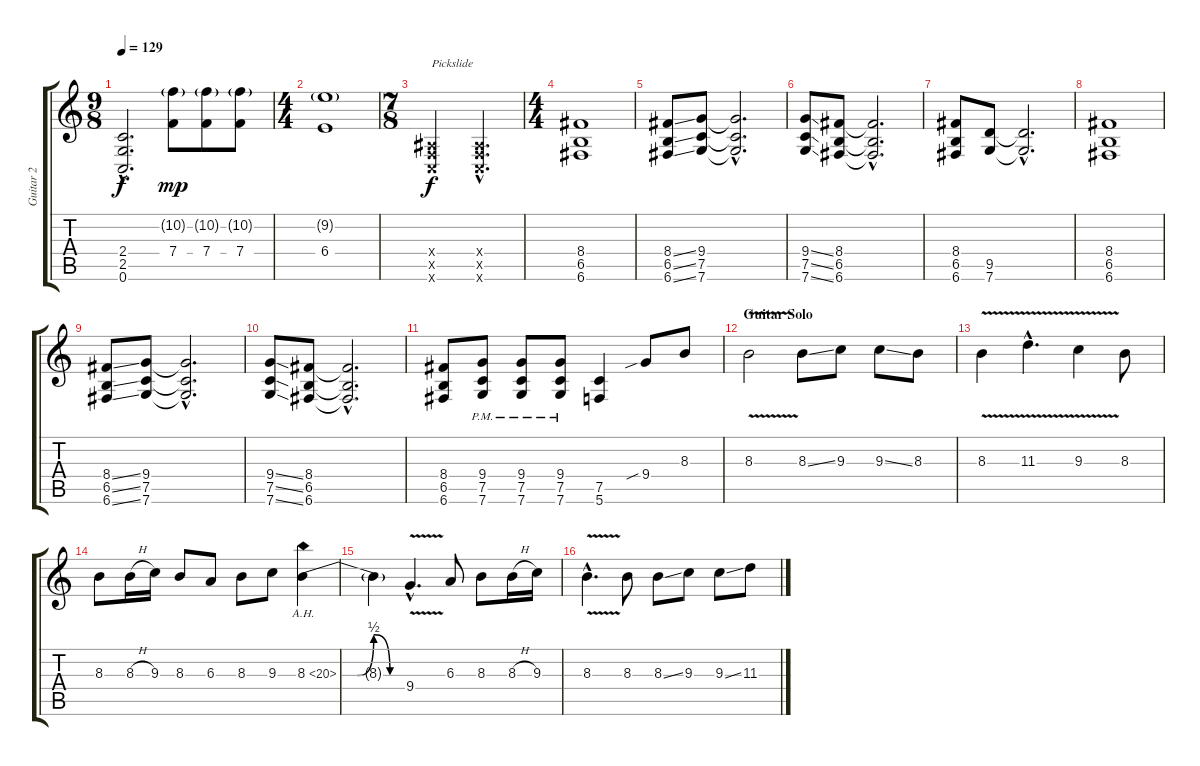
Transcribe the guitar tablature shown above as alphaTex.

\track ("Guitar 2" "Guitar 2") {instrument distortionguitar}
\staff {score tabs}
\tuning (C4 G3 Eb3 Bb2 F2 C2) {hide}
\ts (9 8)
\tempo 129
\clef g2
\ks c
(2.4{hac t} 2.5{hac t} 0.6{hac t}).2{d dy f} (10.2{g} 7.4).8{dy mp} (10.2{g} 7.4).8 (10.2{g} 7.4).8 |
\ts (4 4)
(9.2{g} 6.4).1 |
\ts (7 8)
(0.4{x} 0.5{x} 0.6{x}).2{txt "Pickslide" dy f} (0.4{hac x} 0.5{hac x} 0.6{hac x}).4{d} |
\ts (4 4)
\section ("" "")
(8.4 6.5 6.6).1 |
(8.4{ss} 6.5{ss} 6.6{ss}).8 (9.4 7.5 7.6).8 (9.4{hac t} 7.5{hac t} 7.6{hac t}).2{d} |
(9.4{ss} 7.5{ss} 7.6{ss}).8 (8.4 6.5 6.6).8 (8.4{hac t} 6.5{hac t} 6.6{hac t}).2{d} |
(8.4 6.5 6.6).8 (9.5 7.6).8 (9.5{hac t} 7.6{hac t}).2{d} |
(8.4 6.5 6.6).1 |
(8.4{ss} 6.5{ss} 6.6{ss}).8 (9.4 7.5 7.6).8 (9.4{hac t} 7.5{hac t} 7.6{hac t}).2{d} |
(9.4{ss} 7.5{ss} 7.6{ss}).8 (8.4 6.5 6.6).8 (8.4{hac t} 6.5{hac t} 6.6{hac t}).2{d} |
(8.4 6.5 6.6).8 (9.4{pm} 7.5{pm} 7.6{pm}).8 (9.4{pm} 7.5{pm} 7.6{pm}).8 (9.4{pm} 7.5{pm} 7.6{pm}).8 (7.5 5.6).4 9.4{sib}.8 8.3.8 |
\section ("" "Guitar Solo")
8.3{v}.2 8.3{ss}.8 9.3.8 9.3{ss}.8 8.3.8 |
8.3{v}.4 11.3{v hac}.4{d} 9.3{v}.4 8.3.8 |
8.3.8 8.3{h}.16 9.3.16 8.3.8 6.3.8 8.3.8 9.3.8 8.3{be (custom 0 0 15 0 30 2 45 0 60 0) ah 12}.4 |
8.3{t}.4 9.4{v hac}.4{d} 6.3.8 8.3.8 8.3{h}.16 9.3.16 |
8.3{v hac}.4{d} 8.3.8 8.3{ss}.8 9.3.8 9.3{ss}.8 11.3.8
